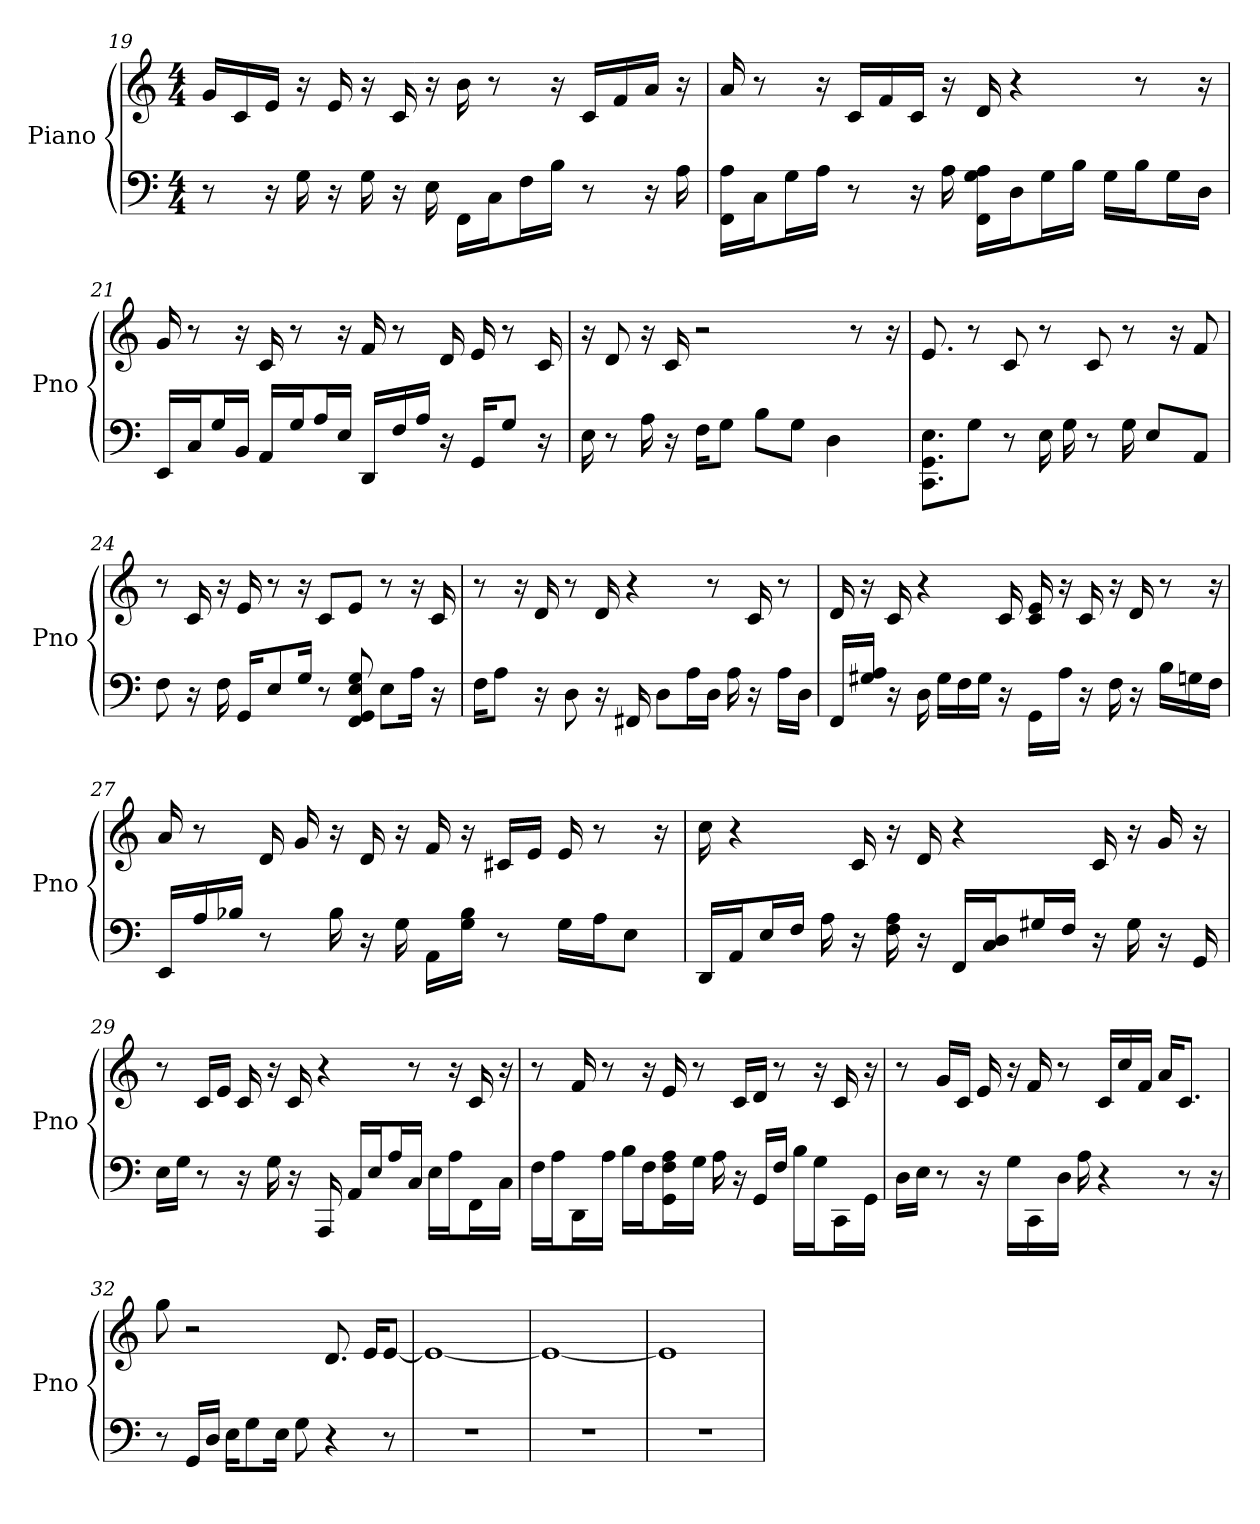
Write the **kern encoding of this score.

**kern	**kern
*part1	*part1
*staff2	*staff1
*I"Piano	*
*I'Pno	*
*clefF4	*clefG2
*k[]	*k[]
*C:	*C:
*M4/4	*M4/4
=19	=19
8r	16g/LL
.	16c/
16r	16e/JJ
16G	16r
16r	16e
16G	16r
16r	16c
16E	16r
16FF\LL	16b
16C\J	8r
16F\L	.
16B\JJ	16r
8r	16c/LL
.	16f/
16r	16a/JJ
16A	16r
=20	=20
16A\ 16FF\LL	16a
16C\J	8r
16G\L	.
16A\JJ	16r
8r	16c/LL
.	16f/
16r	16c/JJ
16A	16r
16G\ 16A\ 16FF\LL	16d
16D\J	4r
16G\L	.
16B\JJ	.
16G\LL	.
16B\J	8r
16G\L	.
16D\JJ	16r
=21	=21
16EE/LL	16g
16C/J	8r
16G/L	.
16BB/JJ	16r
16AA/LL	16c
16G/J	8r
16A/L	.
16E/JJ	16r
16DD/LL	16f
16F/	8r
16A/JJ	.
16r	16d
16GG/KL	16e
8G/J	8r
16r	16c
=22	=22
16E	16r
8r	8d
16A	16r
16r	16c
16F\KL	2r
8G\J	.
8B\L	.
8G\J	.
4D	.
.	8r
.	16r
=23	=23
8.E\ 8.GG\ 8.CC\L	8.e
8G\J	8r
8r	8c
16E	8r
16G	.
8r	8c
16G	8r
8E/L	.
.	16r
8AA/J	8f
=24	=24
8F	8r
16r	16c
16F	16r
16GG/KL	16e
8E/	8r
16G/Jk	16r
8r	8c/L
8G 8GG 8E 8FF	8e/J
8E\L	8r
16A\Jk	16r
16r	16c
=25	=25
16F\KL	8r
8A\J	.
.	16r
16r	16d
8D	8r
16r	16d
16FF#	4r
8D\L	.
16A\L	.
16D\JJ	8r
16A	.
16r	16c
16A\LL	8r
16D\JJ	.
=26	=26
16FF/LL	16d
16A/ 16G#/JJ	16r
16r	16c
16D	4r
16G#\LL	.
16F\	.
16G#\JJ	.
16r	16c
16GG\LL	16e 16c
16A\JJ	16r
16r	16c
16F	16r
16r	16d
16B\LL	8r
16G\	.
16F\JJ	16r
=27	=27
16EE/LL	16a
16A/	8r
16B-/JJ	.
8r	16d
.	16g
16B-	16r
16r	16d
16G	16r
16AA\LL	16f
16G\ 16B-\JJ	16r
8r	16c#/LL
.	16e/JJ
16G\LL	16e
16A\J	8r
8E\J	.
.	16r
=28	=28
16DD/LL	16cc
16AA/J	4r
16E/L	.
16F/JJ	.
16A	.
16r	16c
16A 16F	16r
16r	16d
16FF/LL	4r
16C/ 16D/J	.
16G#/L	.
16F/JJ	.
16r	16c
16G#	16r
16r	16g
16GG	16r
=29	=29
16E\LL	8r
16G\JJ	.
8r	16c/LL
.	16e/JJ
16r	16c
16G	16r
16r	16c
16AAA	4r
16AA/LL	.
16E/J	.
16A/L	.
16C/JJ	8r
16E\LL	.
16A\J	16r
16FF\L	16c
16C\JJ	16r
=30	=30
16F\LL	8r
16A\J	.
16DD\L	16f
16A\JJ	8r
16B\LL	.
16F\J	16r
16F\ 16A\ 16GG\L	16e
16G\JJ	8r
16A	.
16r	16c/LL
16GG/LL	16d/JJ
16F/JJ	8r
16B\LL	.
16G\J	16r
16CC\L	16c
16GG\JJ	16r
=31	=31
16D\LL	8r
16E\JJ	.
8r	16g/LL
.	16c/JJ
16r	16e
16G\LL	16r
16CC\	16f
16D\JJ	8r
16A	.
4r	16c/LL
.	16cc/
.	16f/JJ
.	16a/KL
8r	8.c/J
16r	.
=32	=32
8r	8gg
16GG/LL	2r
16D/JJ	.
16E\KL	.
8G\	.
16E\Jk	.
8G	.
4r	8.d
.	16e/KL
8r	[8e/J
=33	=33
1r	1e_
=34	=34
1r	1e_
=35	=35
1r	1e]
=	=
*-	*-
